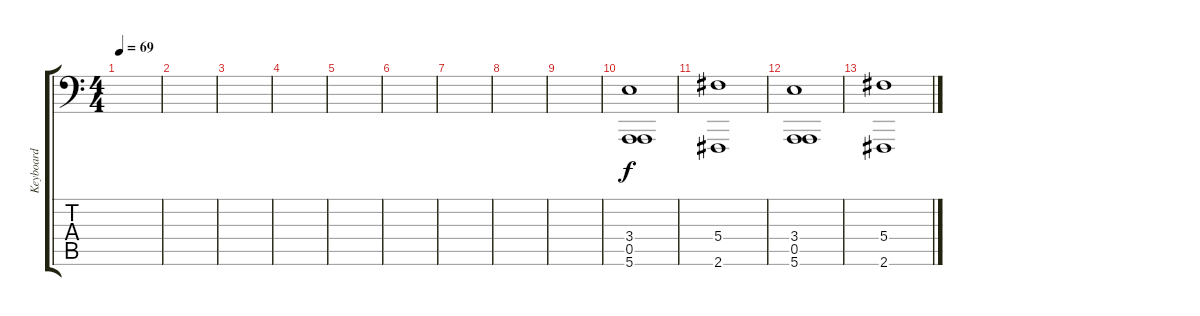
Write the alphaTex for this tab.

\track ("Keyboard" "Keyboard") {instrument lead6voice}
\staff {score tabs}
\tuning (Eb4 Bb3 Gb3 Db3 A1 E1) {hide}
\ts (4 4)
\tempo 69
\clef f4
\ks c
|
|
|
|
|
|
|
|
|
(3.4 0.5 5.6).1 |
(5.4 2.6).1 |
(3.4 0.5 5.6).1 |
(5.4 2.6).1
